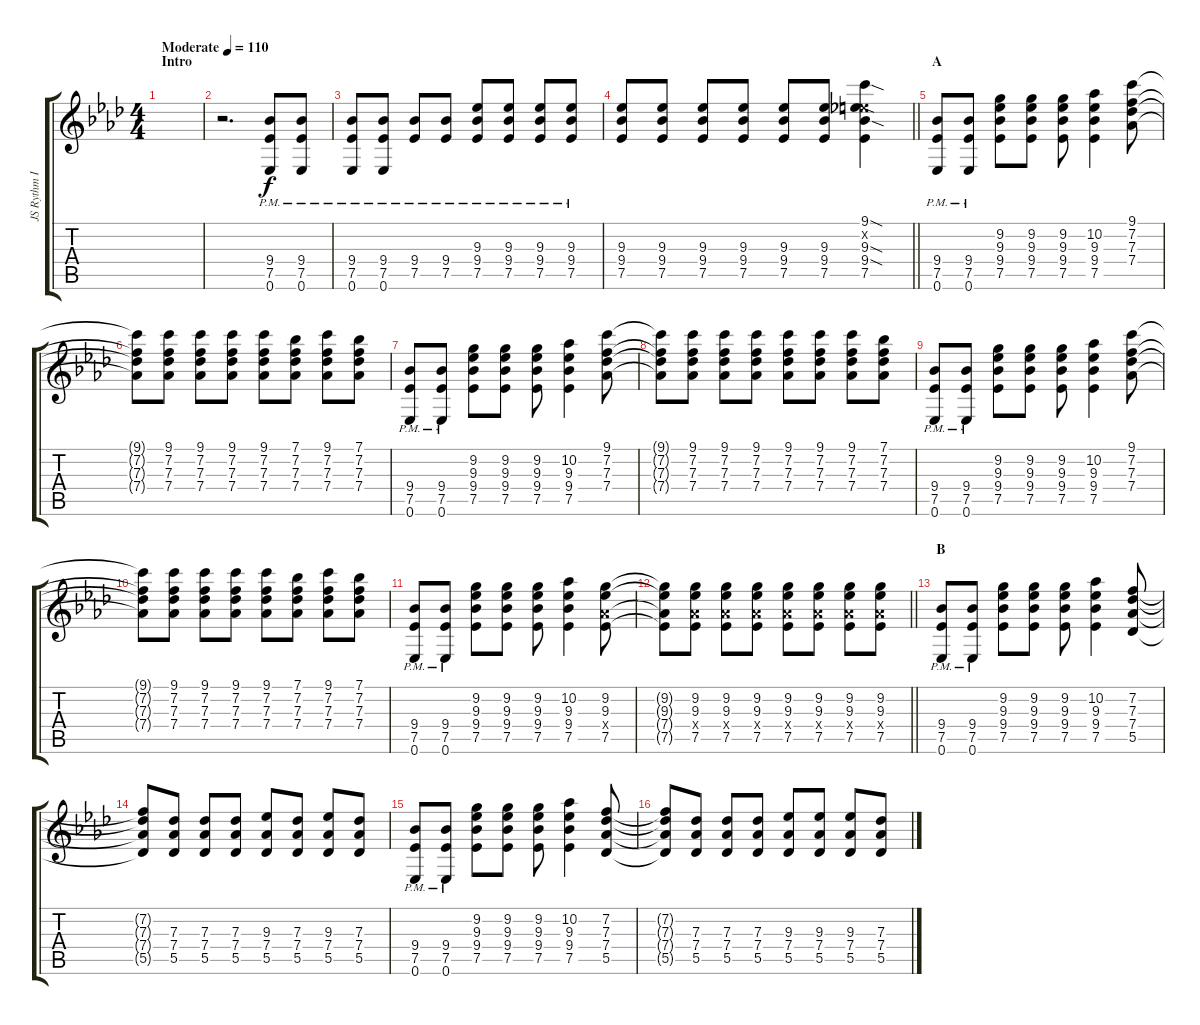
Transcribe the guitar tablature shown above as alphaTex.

\track ("JS Rythm I" "JS Rythm I") {instrument overdrivenguitar}
\staff {score tabs}
\tuning (Eb4 Bb3 Gb3 Db3 Ab2 Eb2) {hide}
\ts (4 4)
\section ("" "Intro")
\tempo (110 "Moderate")
\clef g2
\ks ab
|
r.2{d} (9.4{pm} 7.5{pm} 0.6).8{volume 13} (9.4{pm} 7.5{pm} 0.6).8 |
(9.4{pm} 7.5{pm} 0.6).8 (9.4{pm} 7.5{pm} 0.6).8 (9.4{pm} 7.5{pm}).8 (9.4{pm} 7.5{pm}).8 (9.3{pm} 9.4{pm} 7.5{pm}).8 (9.3{pm} 9.4{pm} 7.5{pm}).8 (9.3{pm} 9.4{pm} 7.5{pm}).8 (9.3{pm} 9.4{pm} 7.5{pm}).8 |
\barLineRight lightlight
(9.3 9.4 7.5).8 (9.3 9.4 7.5).8 (9.3 9.4 7.5).8 (9.3 9.4 7.5).8 (9.3 9.4 7.5).8 (9.3 9.4 7.5).8 (9.1{sod} 6.2{x} 9.3{sod} 9.4{sod} 7.5).4 |
\section ("" "A")
(9.4{pm} 7.5{pm} 0.6).8 (9.4{pm} 7.5{pm} 0.6).8 (9.2 9.3 9.4 7.5).8 (9.2 9.3 9.4 7.5).8 (9.2 9.3 9.4 7.5).8 (10.2 9.3 9.4 7.5).4 (9.1 7.2 7.3 7.4).8 |
(9.1{t} 7.2{t} 7.3{t} 7.4{t}).8 (9.1 7.2 7.3 7.4).8 (9.1 7.2 7.3 7.4).8 (9.1 7.2 7.3 7.4).8 (9.1 7.2 7.3 7.4).8 (7.1 7.2 7.3 7.4).8 (9.1 7.2 7.3 7.4).8 (7.1 7.2 7.3 7.4).8 |
(9.4{pm} 7.5{pm} 0.6).8 (9.4{pm} 7.5{pm} 0.6).8 (9.2 9.3 9.4 7.5).8 (9.2 9.3 9.4 7.5).8 (9.2 9.3 9.4 7.5).8 (10.2 9.3 9.4 7.5).4 (9.1 7.2 7.3 7.4).8 |
(9.1{t} 7.2{t} 7.3{t} 7.4{t}).8 (9.1 7.2 7.3 7.4).8 (9.1 7.2 7.3 7.4).8 (9.1 7.2 7.3 7.4).8 (9.1 7.2 7.3 7.4).8 (9.1 7.2 7.3 7.4).8 (9.1 7.2 7.3 7.4).8 (7.1 7.2 7.3 7.4).8 |
(9.4{pm} 7.5{pm} 0.6).8 (9.4{pm} 7.5{pm} 0.6).8 (9.2 9.3 9.4 7.5).8 (9.2 9.3 9.4 7.5).8 (9.2 9.3 9.4 7.5).8 (10.2 9.3 9.4 7.5).4 (9.1 7.2 7.3 7.4).8 |
(9.1{t} 7.2{t} 7.3{t} 7.4{t}).8 (9.1 7.2 7.3 7.4).8 (9.1 7.2 7.3 7.4).8 (9.1 7.2 7.3 7.4).8 (9.1 7.2 7.3 7.4).8 (7.1 7.2 7.3 7.4).8 (9.1 7.2 7.3 7.4).8 (7.1 7.2 7.3 7.4).8 |
(9.4{pm} 7.5{pm} 0.6).8 (9.4{pm} 7.5{pm} 0.6).8 (9.2 9.3 9.4 7.5).8 (9.2 9.3 9.4 7.5).8 (9.2 9.3 9.4 7.5).8 (10.2 9.3 9.4 7.5).4 (9.2 9.3 7.4{x} 7.5).8 |
\barLineRight lightlight
(9.2{t} 9.3{t} 7.4{t} 7.5{t}).8 (9.2 9.3 7.4{x} 7.5).8 (9.2 9.3 7.4{x} 7.5).8 (9.2 9.3 7.4{x} 7.5).8 (9.2 9.3 7.4{x} 7.5).8{volume 8} (9.2 9.3 7.4{x} 7.5).8 (9.2 9.3 7.4{x} 7.5).8 (9.2 9.3 7.4{x} 7.5).8 |
\section ("" "B")
(9.4{pm} 7.5{pm} 0.6).8 (9.4{pm} 7.5{pm} 0.6).8 (9.2 9.3 9.4 7.5).8 (9.2 9.3 9.4 7.5).8 (9.2 9.3 9.4 7.5).8 (10.2 9.3 9.4 7.5).4 (7.2 7.3 7.4 5.5).8 |
(7.2{t} 7.3{t} 7.4{t} 5.5{t}).8 (7.3 7.4 5.5).8 (7.3 7.4 5.5).8 (7.3 7.4 5.5).8 (9.3 7.4 5.5).8 (7.3 7.4 5.5).8 (9.3 7.4 5.5).8 (7.3 7.4 5.5).8 |
(9.4{pm} 7.5{pm} 0.6).8 (9.4{pm} 7.5{pm} 0.6).8 (9.2 9.3 9.4 7.5).8 (9.2 9.3 9.4 7.5).8 (9.2 9.3 9.4 7.5).8 (10.2 9.3 9.4 7.5).4 (7.2 7.3 7.4 5.5).8 |
(7.2{t} 7.3{t} 7.4{t} 5.5{t}).8 (7.3 7.4 5.5).8 (7.3 7.4 5.5).8 (7.3 7.4 5.5).8 (9.3 7.4 5.5).8 (9.3 7.4 5.5).8 (9.3 7.4 5.5).8 (7.3 7.4 5.5).8
